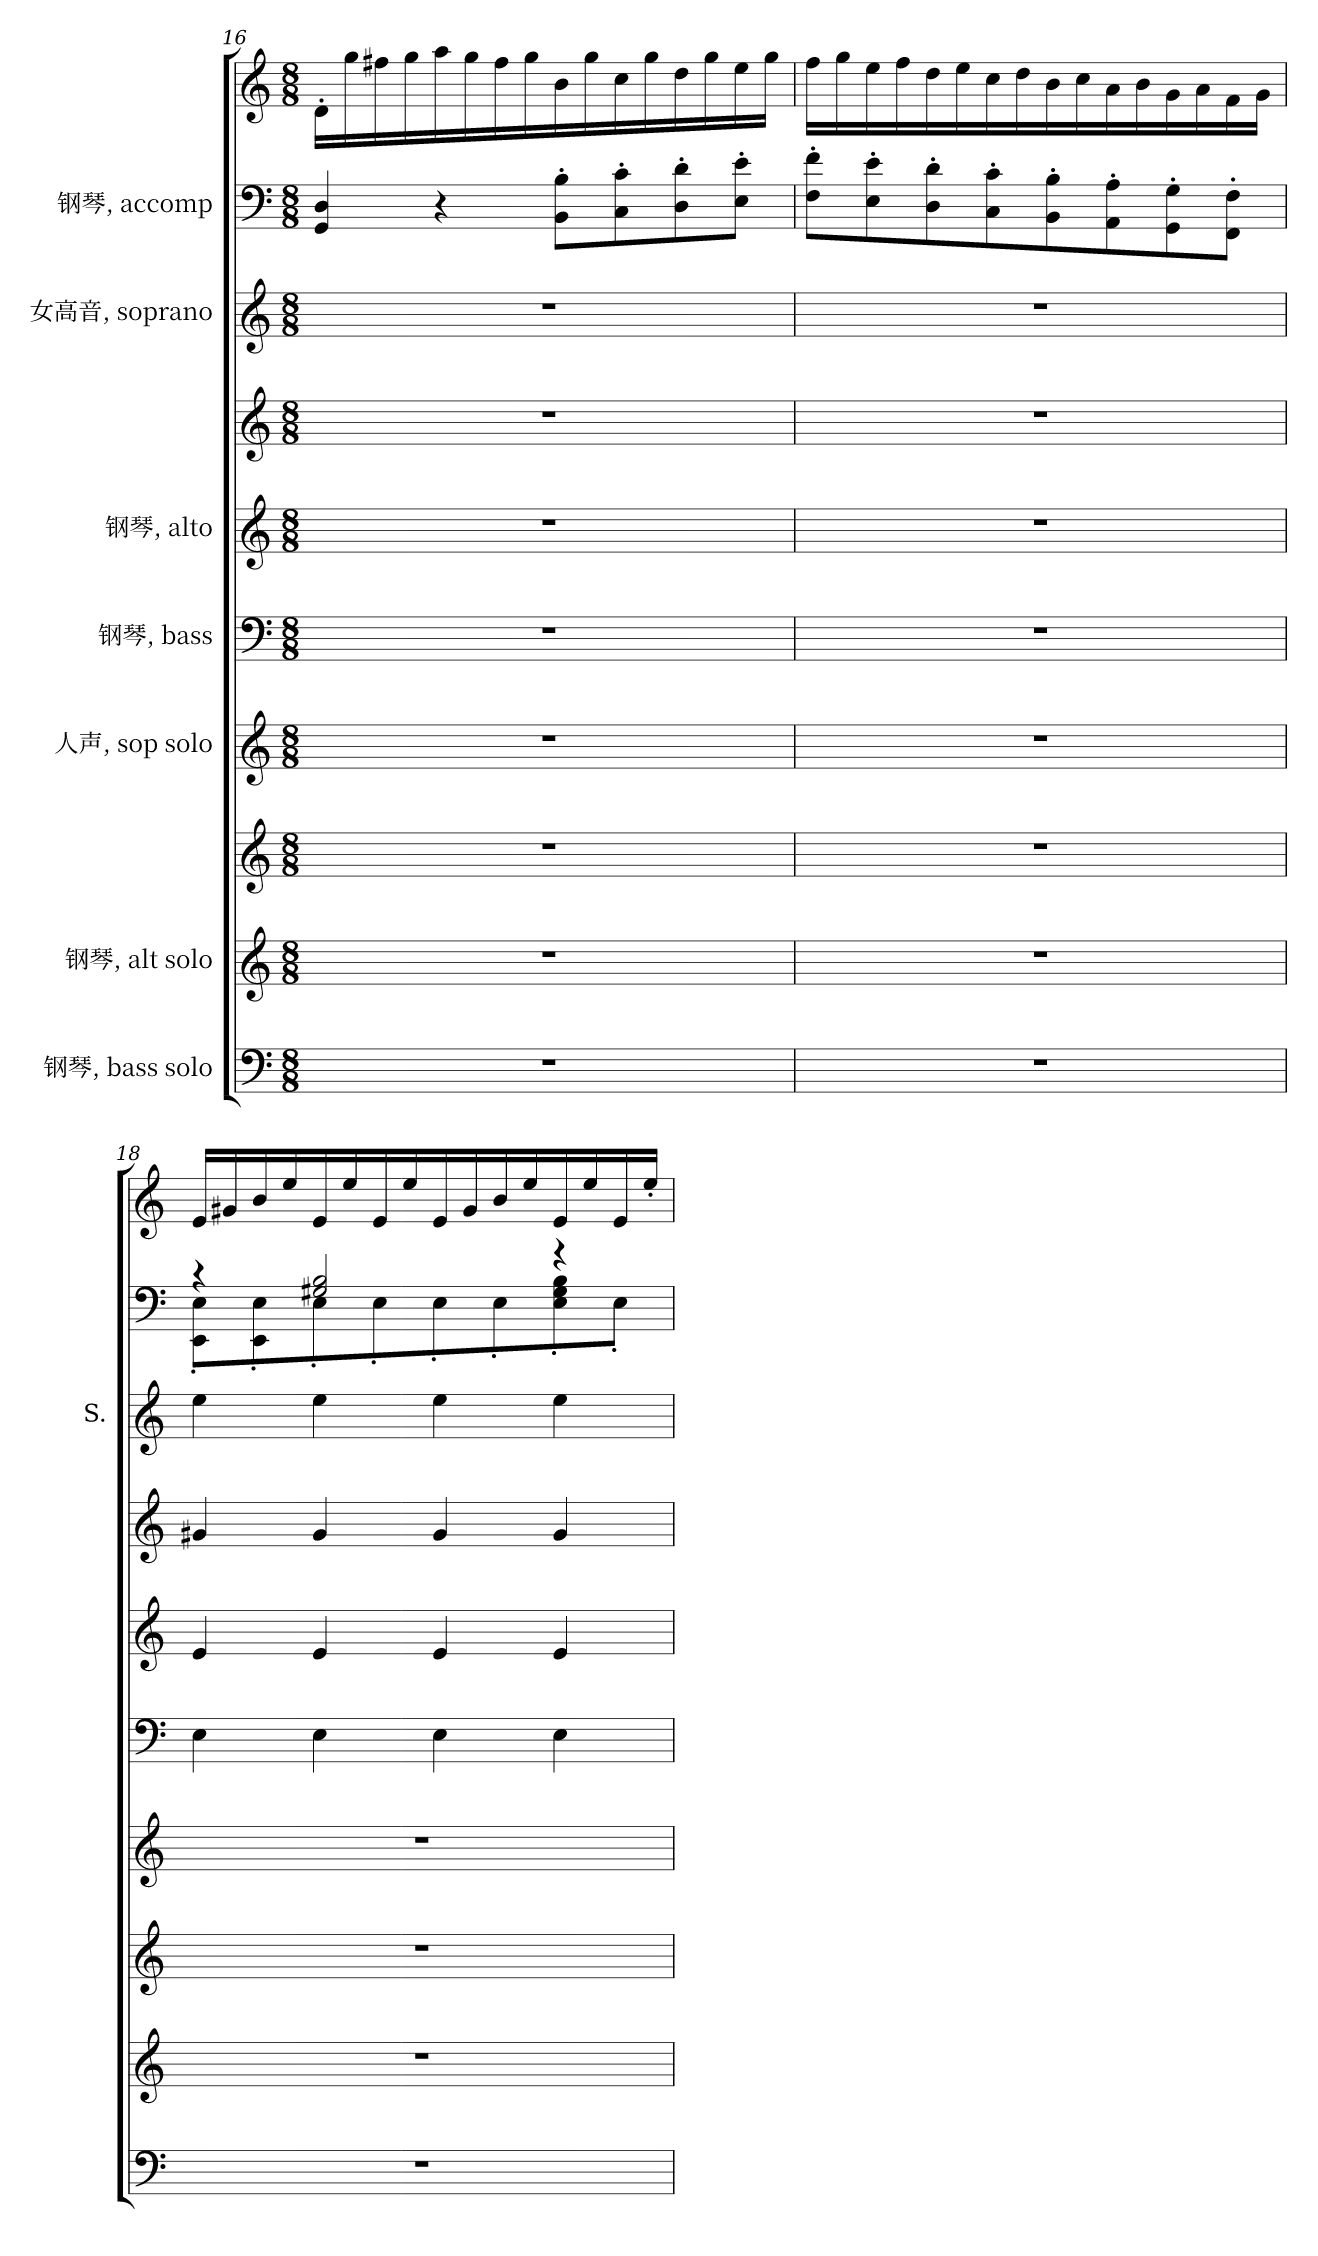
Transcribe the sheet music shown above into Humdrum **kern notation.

**kern	**kern	**kern	**kern	**kern	**kern	**kern	**kern	**kern	**kern
*part7	*part6	*part6	*part5	*part4	*part3	*part3	*part2	*part1	*part1
*staff10	*staff9	*staff8	*staff7	*staff6	*staff5	*staff4	*staff3	*staff2	*staff1
*I"钢琴, bass solo	*I"钢琴, alt solo	*	*I"人声, sop solo	*I"钢琴, bass	*I"钢琴, alto	*	*I"女高音, soprano	*I"钢琴, accomp	*
*	*	*	*	*	*	*	*I'S.	*	*
*clefF4	*clefG2	*clefG2	*clefG2	*clefF4	*clefG2	*clefG2	*clefG2	*clefF4	*clefG2
*k[]	*k[]	*k[]	*k[]	*k[]	*k[]	*k[]	*k[]	*k[]	*k[]
*M8/8	*M8/8	*M8/8	*M8/8	*M8/8	*M8/8	*M8/8	*M8/8	*M8/8	*M8/8
=16	=16	=16	=16	=16	=16	=16	=16	=16	=16
1r	1r	1r	1r	1r	1r	1r	1r	4GG/ 4D/	16d'\LL
.	.	.	.	.	.	.	.	.	16gg\
.	.	.	.	.	.	.	.	.	16ff#X\
.	.	.	.	.	.	.	.	.	16gg\
.	.	.	.	.	.	.	.	4r	16aa\
.	.	.	.	.	.	.	.	.	16gg\
.	.	.	.	.	.	.	.	.	16ff#\
.	.	.	.	.	.	.	.	.	16gg\
.	.	.	.	.	.	.	.	8BB\' 8B\'L	16b\
.	.	.	.	.	.	.	.	.	16gg\
.	.	.	.	.	.	.	.	8C\' 8c\'	16cc\
.	.	.	.	.	.	.	.	.	16gg\
.	.	.	.	.	.	.	.	8D\' 8d\'	16dd\
.	.	.	.	.	.	.	.	.	16gg\
.	.	.	.	.	.	.	.	8E\' 8e\'J	16ee\
.	.	.	.	.	.	.	.	.	16gg\JJ
!!LO:PB:g=z
=17	=17	=17	=17	=17	=17	=17	=17	=17	=17
1r	1r	1r	1r	1r	1r	1r	1r	8F\' 8f\'L	16ff\LL
.	.	.	.	.	.	.	.	.	16gg\
.	.	.	.	.	.	.	.	8E\' 8e\'	16ee\
.	.	.	.	.	.	.	.	.	16ff\
.	.	.	.	.	.	.	.	8D\' 8d\'	16dd\
.	.	.	.	.	.	.	.	.	16ee\
.	.	.	.	.	.	.	.	8C\' 8c\'	16cc\
.	.	.	.	.	.	.	.	.	16dd\
.	.	.	.	.	.	.	.	8BB\' 8B\'	16b\
.	.	.	.	.	.	.	.	.	16cc\
.	.	.	.	.	.	.	.	8AA\' 8A\'	16a\
.	.	.	.	.	.	.	.	.	16b\
.	.	.	.	.	.	.	.	8GG\' 8G\'	16g\
.	.	.	.	.	.	.	.	.	16a\
.	.	.	.	.	.	.	.	8FF\' 8F\'J	16f\
.	.	.	.	.	.	.	.	.	16g\JJ
=18	=18	=18	=18	=18	=18	=18	=18	=18	=18
*	*	*	*	*	*	*	*	*^	*
1r	1r	1r	1r	4E\	4e/	4g#X/	4ee\	4r	8EE\' 8E\'L	16e/LL
.	.	.	.	.	.	.	.	.	.	16g#X/
.	.	.	.	.	.	.	.	.	8EE\' 8E\'	16b/
.	.	.	.	.	.	.	.	.	.	16ee/
.	.	.	.	4E\	4e/	4g#/	4ee\	2G#X/ 2B/	8E'\	16e/
.	.	.	.	.	.	.	.	.	.	16ee/
.	.	.	.	.	.	.	.	.	8E'\	16e/
.	.	.	.	.	.	.	.	.	.	16ee/
.	.	.	.	4E\	4e/	4g#/	4ee\	.	8E'\	16e/
.	.	.	.	.	.	.	.	.	.	16g#/
.	.	.	.	.	.	.	.	.	8E'\	16b/
.	.	.	.	.	.	.	.	.	.	16ee/
.	.	.	.	4E\	4e/	4g#/	4ee\	4r	8E\' 8G#\' 8B\'	16e/
.	.	.	.	.	.	.	.	.	.	16ee/
.	.	.	.	.	.	.	.	.	8E'\J	16e/
.	.	.	.	.	.	.	.	.	.	16ee'/JJ
*	*	*	*	*	*	*	*	*v	*v	*
=	=	=	=	=	=	=	=	=	=
*-	*-	*-	*-	*-	*-	*-	*-	*-	*-
